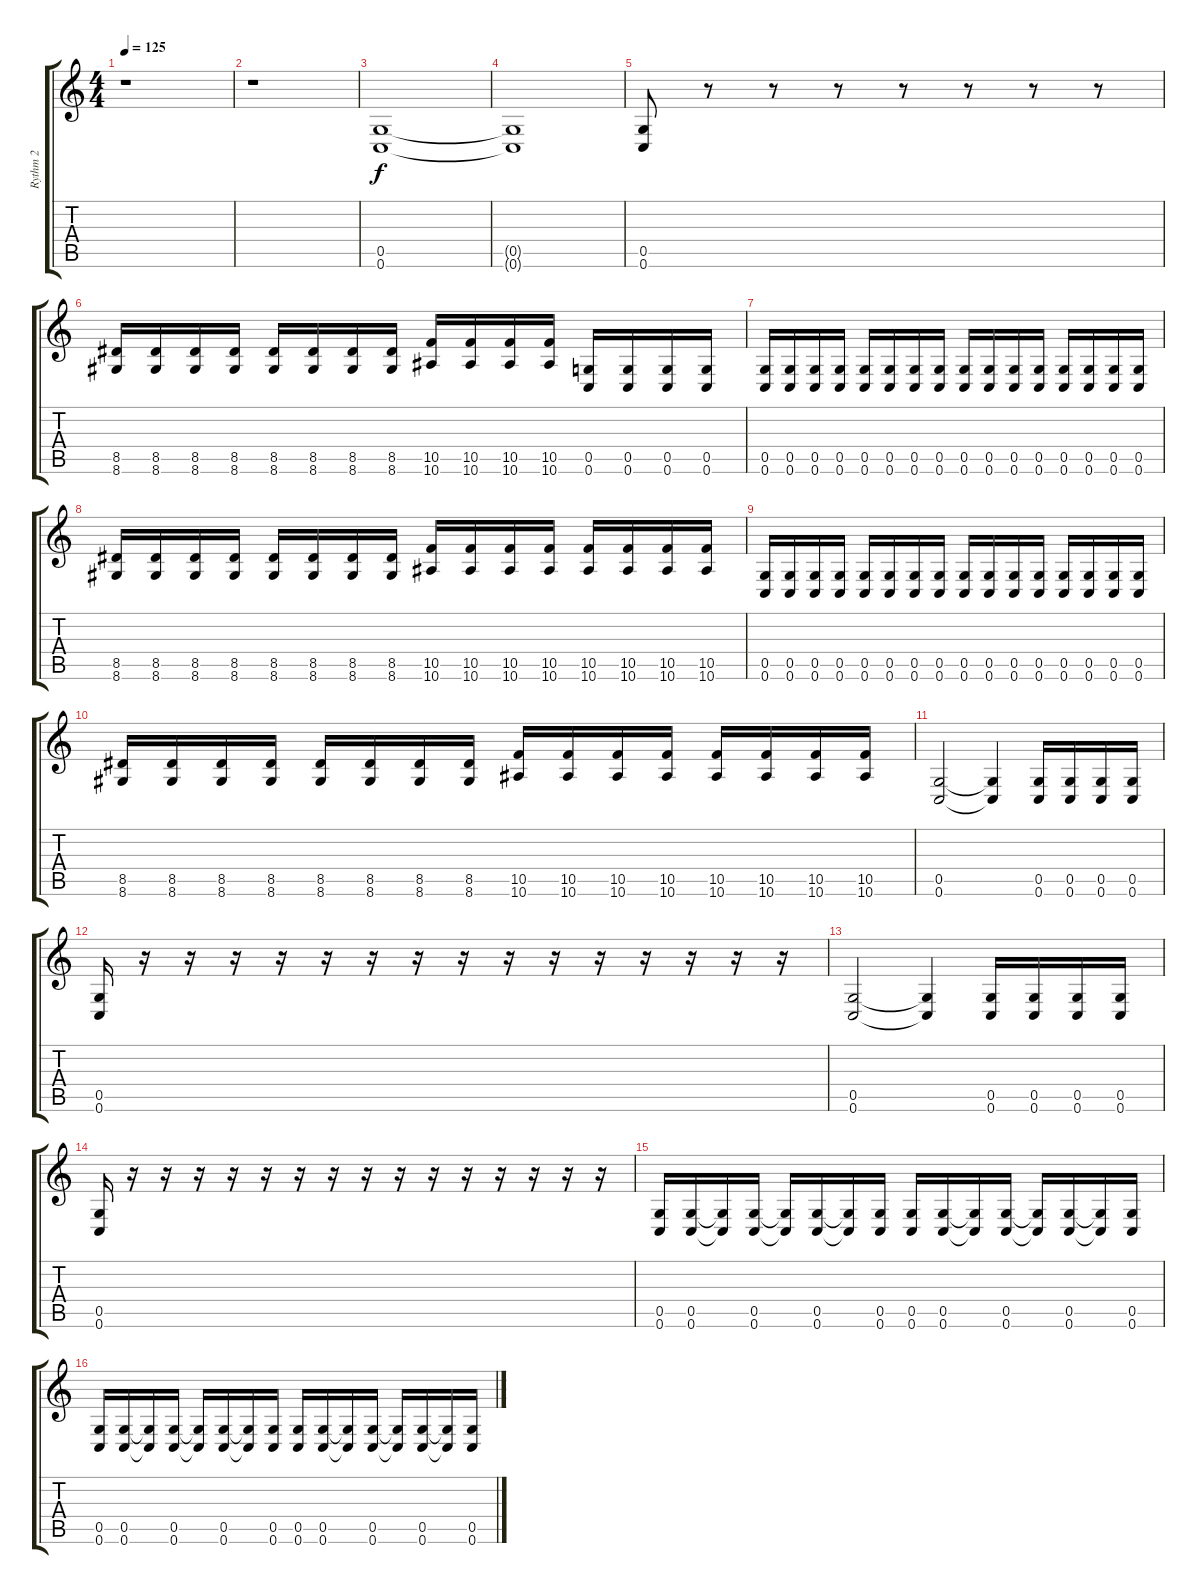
\track ("Rythm 2" "Rythm 2") {instrument distortionguitar}
\staff {score tabs}
\tuning (D4 A3 F3 C3 G2 C2) {hide}
\ts (4 4)
\tempo 125
\clef g2
\ks c
r.1{dy mf} |
r.1 |
(0.5 0.6).1{dy f} |
(0.5{t} 0.6{t}).1 |
(0.5 0.6).8 r.8 r.8 r.8 r.8 r.8 r.8 r.8 |
(8.5 8.6).16 (8.5 8.6).16 (8.5 8.6).16 (8.5 8.6).16 (8.5 8.6).16 (8.5 8.6).16 (8.5 8.6).16 (8.5 8.6).16 (10.5 10.6).16 (10.5 10.6).16 (10.5 10.6).16 (10.5 10.6).16 (0.5 0.6).16 (0.5 0.6).16 (0.5 0.6).16 (0.5 0.6).16 |
(0.5 0.6).16 (0.5 0.6).16 (0.5 0.6).16 (0.5 0.6).16 (0.5 0.6).16 (0.5 0.6).16 (0.5 0.6).16 (0.5 0.6).16 (0.5 0.6).16 (0.5 0.6).16 (0.5 0.6).16 (0.5 0.6).16 (0.5 0.6).16 (0.5 0.6).16 (0.5 0.6).16 (0.5 0.6).16 |
(8.5 8.6).16 (8.5 8.6).16 (8.5 8.6).16 (8.5 8.6).16 (8.5 8.6).16 (8.5 8.6).16 (8.5 8.6).16 (8.5 8.6).16 (10.5 10.6).16 (10.5 10.6).16 (10.5 10.6).16 (10.5 10.6).16 (10.5 10.6).16 (10.5 10.6).16 (10.5 10.6).16 (10.5 10.6).16 |
(0.5 0.6).16 (0.5 0.6).16 (0.5 0.6).16 (0.5 0.6).16 (0.5 0.6).16 (0.5 0.6).16 (0.5 0.6).16 (0.5 0.6).16 (0.5 0.6).16 (0.5 0.6).16 (0.5 0.6).16 (0.5 0.6).16 (0.5 0.6).16 (0.5 0.6).16 (0.5 0.6).16 (0.5 0.6).16 |
(8.5 8.6).16 (8.5 8.6).16 (8.5 8.6).16 (8.5 8.6).16 (8.5 8.6).16 (8.5 8.6).16 (8.5 8.6).16 (8.5 8.6).16 (10.5 10.6).16 (10.5 10.6).16 (10.5 10.6).16 (10.5 10.6).16 (10.5 10.6).16 (10.5 10.6).16 (10.5 10.6).16 (10.5 10.6).16 |
(0.5 0.6).2 (0.5{t} 0.6{t}).4 (0.5 0.6).16 (0.5 0.6).16 (0.5 0.6).16 (0.5 0.6).16 |
(0.5 0.6).16 r.16 r.16 r.16 r.16 r.16 r.16 r.16 r.16 r.16 r.16 r.16 r.16 r.16 r.16 r.16 |
(0.5 0.6).2 (0.5{t} 0.6{t}).4 (0.5 0.6).16 (0.5 0.6).16 (0.5 0.6).16 (0.5 0.6).16 |
(0.5 0.6).16 r.16 r.16 r.16 r.16 r.16 r.16 r.16 r.16 r.16 r.16 r.16 r.16 r.16 r.16 r.16 |
(0.5 0.6).16 (0.5 0.6).16 (0.5{t} 0.6{t}).16 (0.5 0.6).16 (0.5{t} 0.6{t}).16 (0.5 0.6).16 (0.5{t} 0.6{t}).16 (0.5 0.6).16 (0.5 0.6).16 (0.5 0.6).16 (0.5{t} 0.6{t}).16 (0.5 0.6).16 (0.5{t} 0.6{t}).16 (0.5 0.6).16 (0.5{t} 0.6{t}).16 (0.5 0.6).16 |
(0.5 0.6).16 (0.5 0.6).16 (0.5{t} 0.6{t}).16 (0.5 0.6).16 (0.5{t} 0.6{t}).16 (0.5 0.6).16 (0.5{t} 0.6{t}).16 (0.5 0.6).16 (0.5 0.6).16 (0.5 0.6).16 (0.5{t} 0.6{t}).16 (0.5 0.6).16 (0.5{t} 0.6{t}).16 (0.5 0.6).16 (0.5{t} 0.6{t}).16 (0.5 0.6).16
